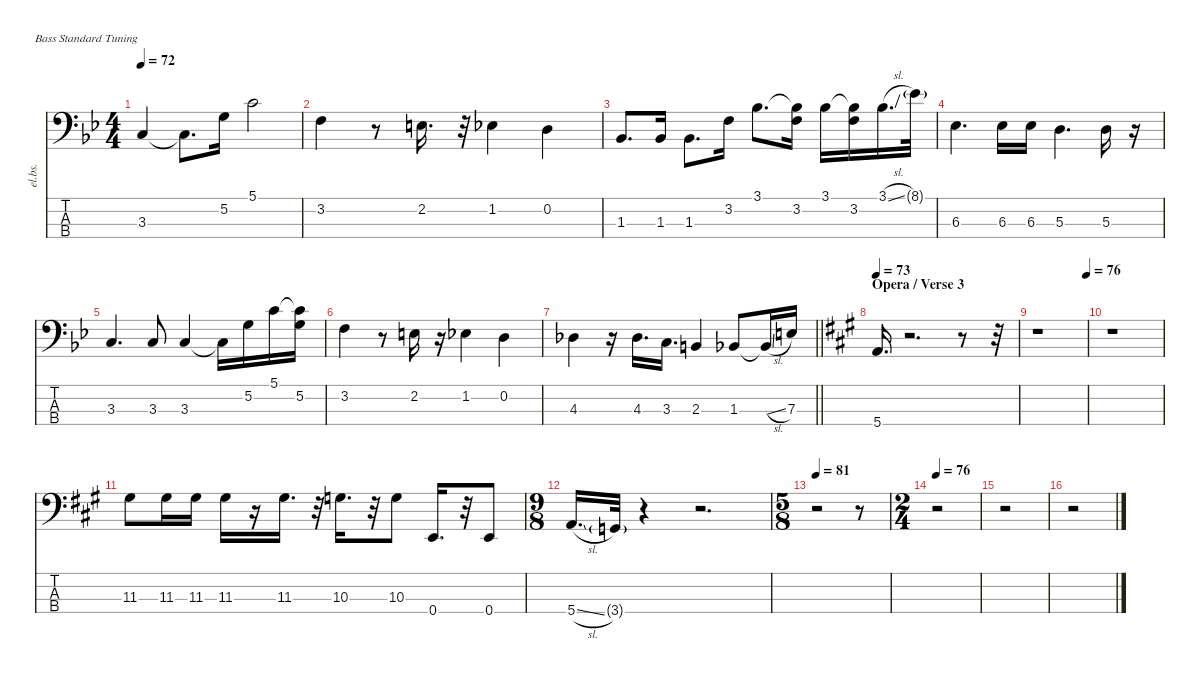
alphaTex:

\defaultSystemsLayout 4
\hideDynamics
\bracketExtendMode nobrackets
\otherSystemsTrackNameOrientation horizontal
\track ("Bass" "el.bs.") {instrument electricbassfinger}
\staff {score tabs}
\tuning (G2 D2 A1 E1)
\ts (4 4)
\tempo 72
\clef f4
\ks bb
3.3{acc forcenatural}.4{dy f beam Up} 3.3{t acc forcenatural}.8{d beam Down} 5.2{acc forcenatural}.16{beam Down} 5.1{acc forcenatural}.2{beam Down} |
3.2{acc forcenatural}.4{beam Down} r.8{beam Down} 2.2{acc forcenatural}.16{d beam Down} r.32{beam Down} 1.2{acc b}.4{beam Down} 0.2{acc forcenatural}.4{beam Down} |
1.3{acc b}.8{d beam Up} 1.3{acc b}.16{beam Up} 1.3{acc b}.8{d beam Down} 3.2{acc forcenatural}.16{beam Down} 3.1{acc b}.8{d beam Down} (3.1{t acc b} 3.2{acc forcenatural}).16{beam Down} 3.1{acc b}.16{beam Down} (3.1{t acc b} 3.2{acc forcenatural}).16{beam Down} 3.1{sl acc b}.16{d beam Down} 8.1{g acc b}.32{dy mf beam Down} |
6.3{acc b}.4{d dy f beam Down} 6.3{acc b}.16{beam Down} 6.3{acc b}.16{beam Down} 5.3{acc forcenatural}.4{d beam Down} 5.3{acc forcenatural}.16{beam Down} r.16{beam Down} |
3.3{acc forcenatural}.4{d beam Up} 3.3{acc forcenatural}.8{beam Up} 3.3{acc forcenatural}.4{beam Up} 3.3{t acc forcenatural}.16{beam Down} 5.2{acc forcenatural}.16{beam Down} 5.1{acc forcenatural}.16{beam Down} (5.1{t acc forcenatural} 5.2{acc forcenatural}).16{beam Down} |
3.2{acc forcenatural}.4{beam Down} r.8{beam Down} 2.2{acc forcenatural}.16{beam Down} r.16{beam Down} 1.2{acc b}.4{beam Down} 0.2{acc forcenatural}.4{beam Down} |
\barLineRight lightlight
4.3{acc b}.4{beam Down} r.16{beam Down} 4.3{acc b}.16{d beam Up} 3.3{acc forcenatural}.16{d beam Up} 2.3{acc forcenatural}.4{beam Up} 1.3{acc b}.8{beam Up} 1.3{sl t acc b}.16{beam Up} 7.3{acc forcenatural}.16{beam Up} |
\section ("" "Opera / Verse 3")
\tempo 73
\ks a
5.4{acc forcenatural}.16{d beam Up} r.2{d beam Up} r.8{beam Up} r.32{beam Up} |
\tempo (76 1)
r.1{beam Down} |
r.1{beam Down} |
11.3{acc #}.8{beam Down} 11.3{acc #}.16{beam Down} 11.3{acc #}.16{beam Down} 11.3{acc #}.16{beam Down} r.16{beam Down} 11.3{acc #}.16{d beam Down} r.32{beam Down} 10.3{acc forcenatural}.16{d beam Down} r.32{beam Down} 10.3{acc forcenatural}.8{beam Down} 0.4{acc forcenatural}.16{d beam Up} r.32{beam Up} 0.4{acc forcenatural}.8{beam Up} |
\ts (9 8)
\beaming (8 3 3 3)
5.4{sl acc forcenatural}.16{d beam Up} 3.4{g acc forcenatural}.32{dy mf beam Up} r.4{beam Up} r.2{d beam Up} |
\ts (5 8)
\beaming (8 3 2)
\tempo 81
r.2{beam Down} r.8{beam Down} |
\ts (2 4)
\beaming (8 2 2)
\tempo 76
r.2{beam Down} |
r.2{beam Down} |
r.2{beam Down}
